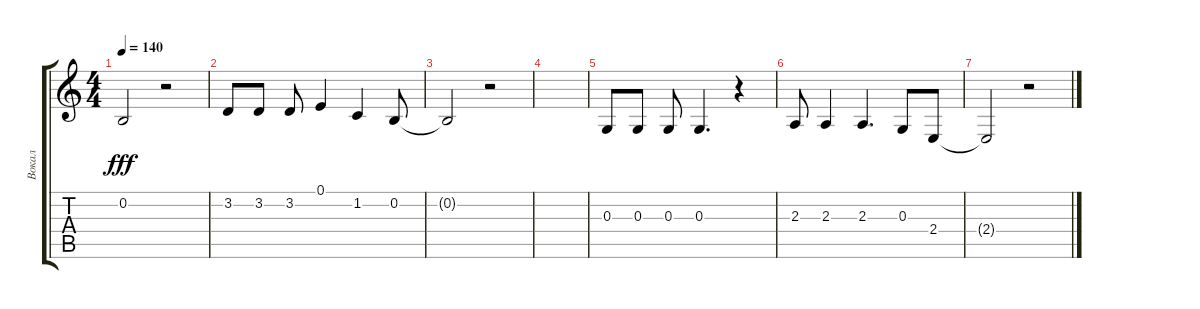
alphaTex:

\track ("Вокал" "Вокал") {instrument brightacousticpiano}
\staff {score tabs}
\tuning (E4 B3 G3 D3 A2 E2) {hide}
\ts (4 4)
\tempo 140
\clef g2
\ks c
0.2.2{dy fff} r.2 |
3.2.8 3.2.8 3.2.8 0.1.4 1.2.4 0.2.8 |
0.2{t}.2 r.2 |
|
0.3.8 0.3.8 0.3.8 0.3.4{d} r.4 |
2.3.8 2.3.4 2.3.4{d} 0.3.8 2.4.8 |
2.4{t}.2 r.2
